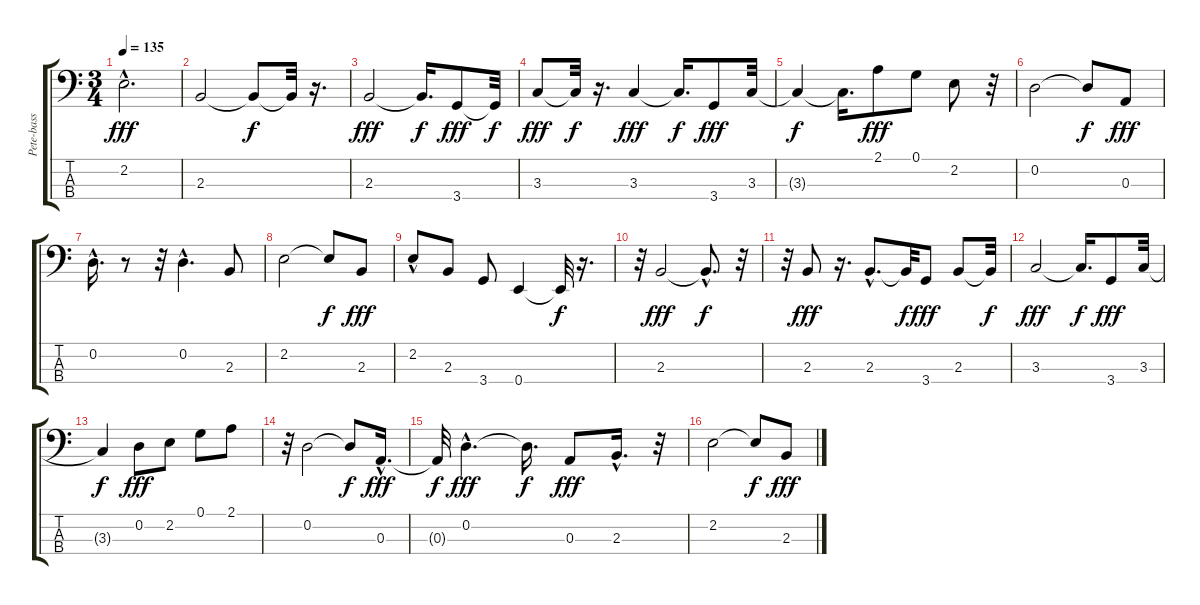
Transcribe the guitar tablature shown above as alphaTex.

\track ("Pete-bass" "Pete-bass") {instrument electricbassfinger}
\staff {score tabs}
\tuning (G2 D2 A1 E1) {hide}
\ts (3 4)
\tempo 135
\clef f4
\ks c
2.2{hac}.2{d dy fff} |
2.3.2 2.3{t}.8{dy f} 2.3{t}.32 r.16{d} |
2.3.2{dy fff} 2.3{t}.16{d dy f} 3.4.8{dy fff} 3.4{t}.32{dy f} |
3.3.8{dy fff} 3.3{t}.32{dy f} r.16{d} 3.3.4{dy fff} 3.3{t}.16{d dy f} 3.4.8{dy fff} 3.3.32 |
3.3{t}.4{dy f} 3.3{t}.16{d} 2.1.8{dy fff} 0.1.8 2.2.8 r.32 |
0.2.2 0.2{t}.8{dy f} 0.3.8{dy fff} |
0.2{hac}.16{d} r.8 r.32 0.2{hac}.4{d} 2.3.8 |
2.2.2 2.2{t}.8{dy f} 2.3.8{dy fff} |
2.2{hac}.8 2.3.8 3.4.8 0.4.4 0.4{t}.32{dy f} r.16{d} |
r.32 2.3.2{dy fff} 2.3{hac t}.8{d dy f} r.32 |
r.32 2.3.8{dy fff} r.16{d} 2.3{hac}.8{d} 2.3{t}.32{dy f} 3.4.8{dy fff} 2.3.8 2.3{t}.32{dy f} |
3.3.2{dy fff} 3.3{t}.16{d dy f} 3.4.8{dy fff} 3.3.32 |
3.3{t}.4{dy f} 0.2.8{dy fff} 2.2.8 0.1.8 2.1.8 |
r.32 0.2.2 0.2{t}.8{dy f} 0.3{hac}.16{d dy fff} |
0.3{t}.32{dy f} 0.2{hac}.4{d dy fff} 0.2{t}.16{d dy f} 0.3.8{dy fff} 2.3{hac}.16{d} r.32 |
2.2.2 2.2{t}.8{dy f} 2.3.8{dy fff}
